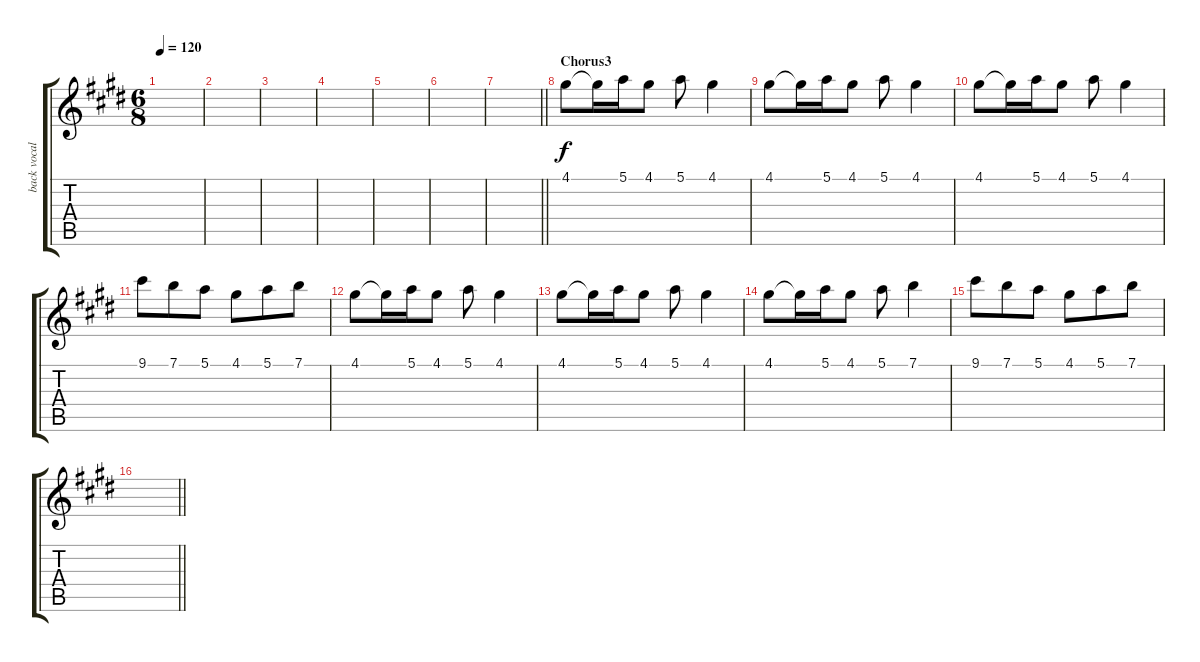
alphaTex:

\track ("back vocal" "back vocal") {instrument acousticguitarsteel}
\staff {score tabs}
\tuning (E4 B3 G3 D3 A2 E2) {hide}
\ts (6 8)
\tempo 120
\clef g2
\ks e
|
|
|
|
|
|
\barLineRight lightlight
|
\section ("" "Chorus3")
4.1.8 4.1{t}.16 5.1.16 4.1.8 5.1.8 4.1.4 |
4.1.8 4.1{t}.16 5.1.16 4.1.8 5.1.8 4.1.4 |
4.1.8 4.1{t}.16 5.1.16 4.1.8 5.1.8 4.1.4 |
9.1.8 7.1.8 5.1.8 4.1.8 5.1.8 7.1.8 |
4.1.8 4.1{t}.16 5.1.16 4.1.8 5.1.8 4.1.4 |
4.1.8 4.1{t}.16 5.1.16 4.1.8 5.1.8 4.1.4 |
4.1.8 4.1{t}.16 5.1.16 4.1.8 5.1.8 7.1.4 |
9.1.8 7.1.8 5.1.8 4.1.8 5.1.8 7.1.8 |
\barLineRight lightlight
